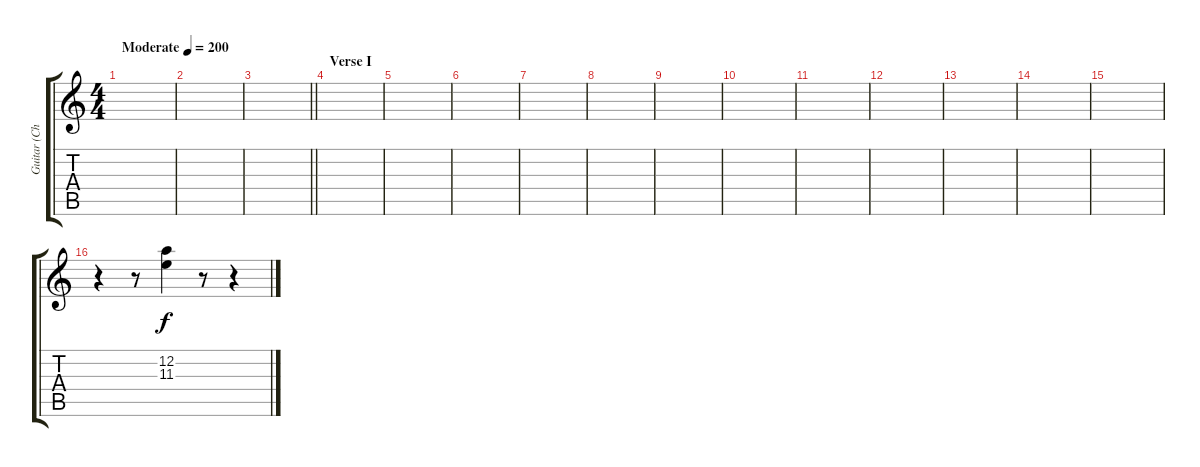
\track ("Guitar (Chorus)" "Guitar (Ch") {instrument distortionguitar}
\staff {score tabs}
\tuning (D4 A3 F3 C3 G2 D2) {hide}
\ts (4 4)
\tempo (200 "Moderate")
\clef g2
\ks c
|
|
\barLineRight lightlight
|
\section ("" "Verse I")
|
|
|
|
|
|
|
|
|
|
|
|
r.4 r.8 (12.2 11.3).4 r.8 r.4
